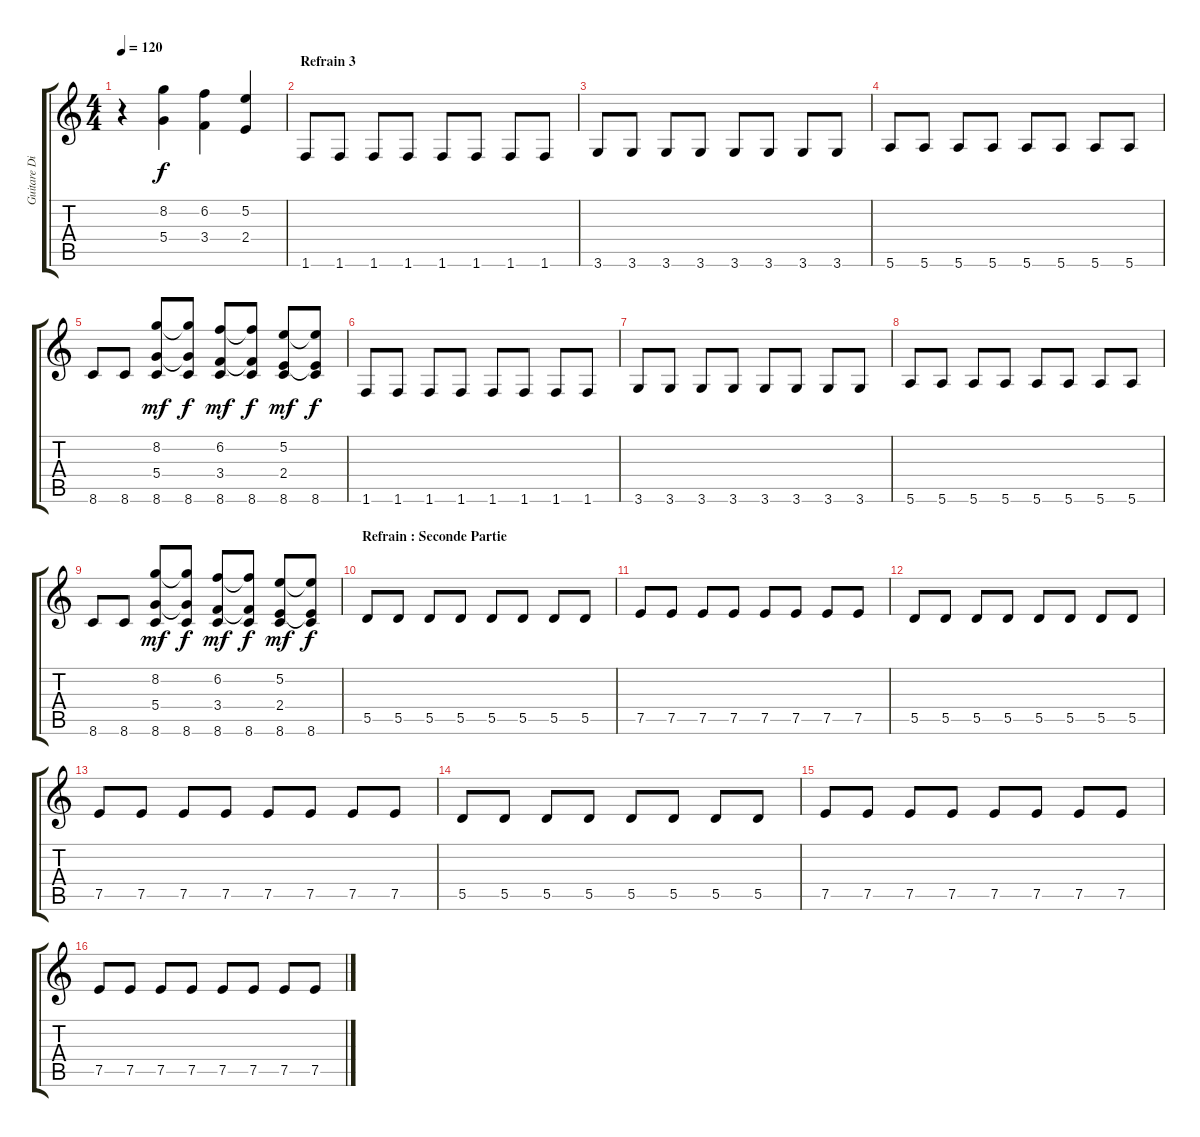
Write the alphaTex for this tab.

\track ("Guitare Dist. (Matthew Bellamy)" "Guitare Di") {instrument distortionguitar}
\staff {score tabs}
\tuning (E4 B3 G3 D3 A2 E2) {hide}
\ts (4 4)
\tempo 120
\clef g2
\ks c
r.4{dy mp} (8.2 5.4).4{dy f} (6.2 3.4).4 (5.2 2.4).4 |
\section ("" "Refrain 3")
1.6.8 1.6.8 1.6.8 1.6.8 1.6.8 1.6.8 1.6.8 1.6.8 |
3.6.8 3.6.8 3.6.8 3.6.8 3.6.8 3.6.8 3.6.8 3.6.8 |
5.6.8 5.6.8 5.6.8 5.6.8 5.6.8 5.6.8 5.6.8 5.6.8 |
8.6.8 8.6.8 (8.2 5.4 8.6).8{dy mf} (8.2{t} 5.4{t} 8.6).8{dy f} (6.2 3.4 8.6).8{dy mf} (6.2{t} 3.4{t} 8.6).8{dy f} (5.2 2.4 8.6).8{dy mf} (5.2{t} 2.4{t} 8.6).8{dy f} |
1.6.8 1.6.8 1.6.8 1.6.8 1.6.8 1.6.8 1.6.8 1.6.8 |
3.6.8 3.6.8 3.6.8 3.6.8 3.6.8 3.6.8 3.6.8 3.6.8 |
5.6.8 5.6.8 5.6.8 5.6.8 5.6.8 5.6.8 5.6.8 5.6.8 |
8.6.8 8.6.8 (8.2 5.4 8.6).8{dy mf} (8.2{t} 5.4{t} 8.6).8{dy f} (6.2 3.4 8.6).8{dy mf} (6.2{t} 3.4{t} 8.6).8{dy f} (5.2 2.4 8.6).8{dy mf} (5.2{t} 2.4{t} 8.6).8{dy f} |
\section ("" "Refrain : Seconde Partie")
5.5.8 5.5.8 5.5.8 5.5.8 5.5.8 5.5.8 5.5.8 5.5.8 |
7.5.8 7.5.8 7.5.8 7.5.8 7.5.8 7.5.8 7.5.8 7.5.8 |
5.5.8 5.5.8 5.5.8 5.5.8 5.5.8 5.5.8 5.5.8 5.5.8 |
7.5.8 7.5.8 7.5.8 7.5.8 7.5.8 7.5.8 7.5.8 7.5.8 |
5.5.8 5.5.8 5.5.8 5.5.8 5.5.8 5.5.8 5.5.8 5.5.8 |
7.5.8 7.5.8 7.5.8 7.5.8 7.5.8 7.5.8 7.5.8 7.5.8 |
7.5.8 7.5.8 7.5.8 7.5.8 7.5.8 7.5.8 7.5.8 7.5.8
